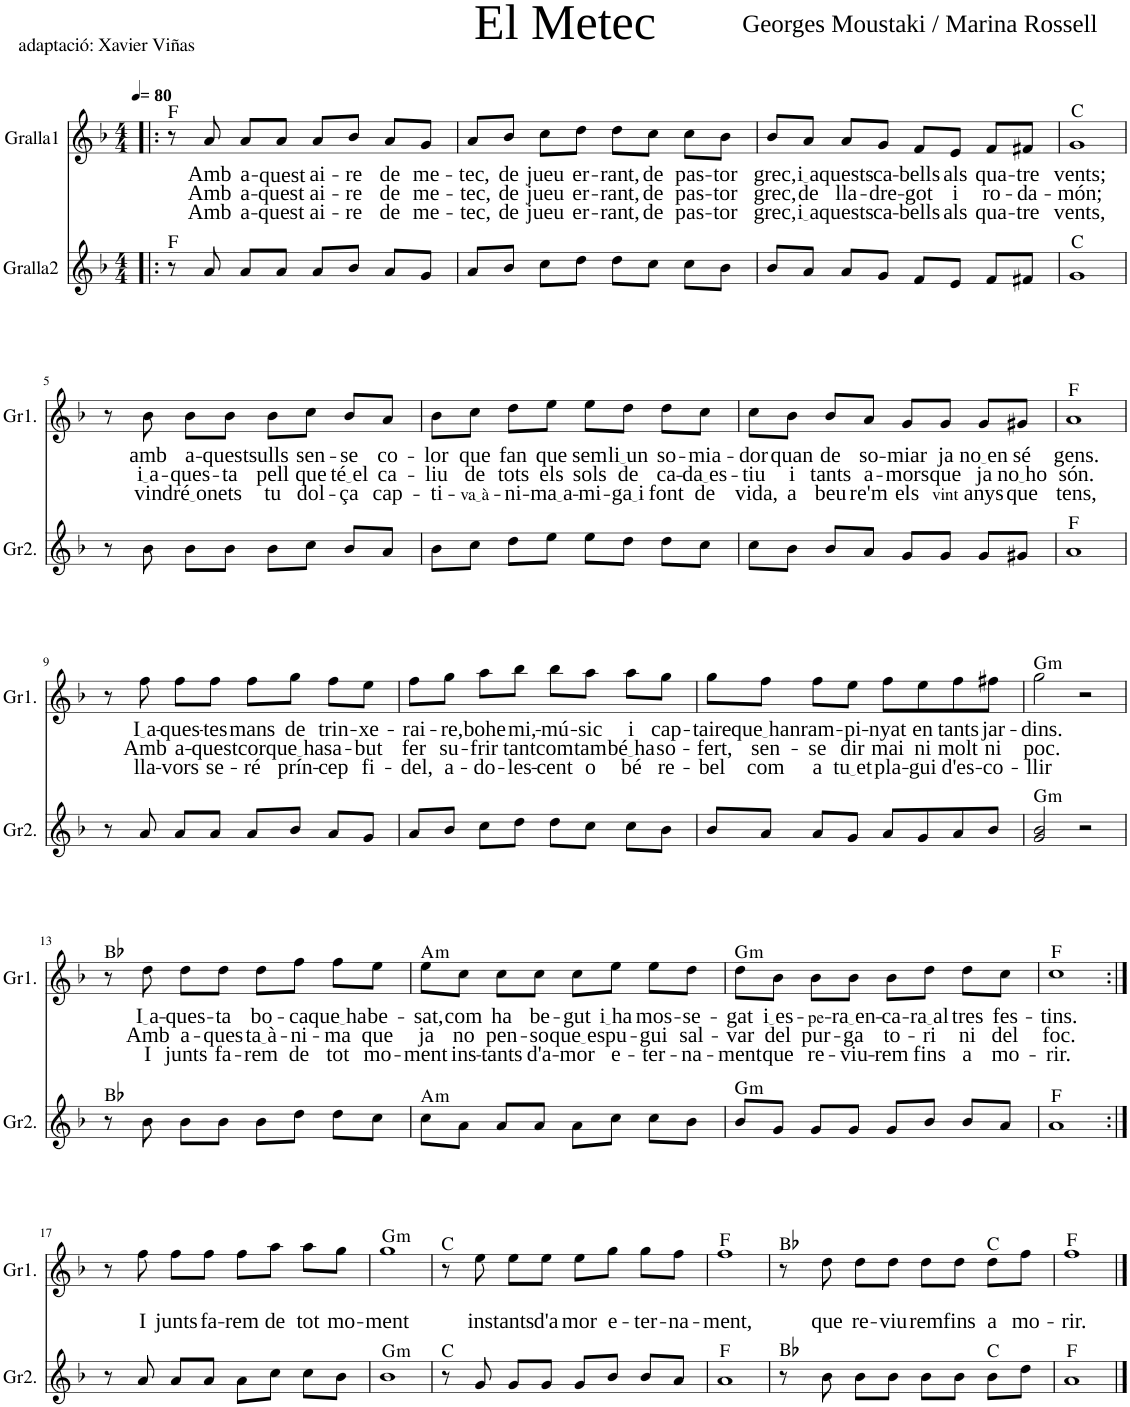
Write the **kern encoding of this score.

**kern	**harte	**kern	**text	**text	**text	**harte
*part2	*part2	*part1	*part1	*part1	*part1	*part1
*staff2	*	*staff1	*staff1	*staff1	*staff1	*
*I"Gralla2	*	*I"Gralla1	*	*	*	*
*I'Gr2.	*	*I'Gr1.	*	*	*	*
*clefG2	*	*clefG2	*	*	*	*
*k[b-]	*	*k[b-]	*	*	*	*
*M4/4	*	*M4/4	*	*	*	*
*MM80	*	*MM80	*	*	*	*
=1!|:	=1!|:	=1!|:	=1!|:	=1!|:	=1!|:	=1!|:
8r	F:maj	8r	.	.	.	F:maj
!	!	!	!LO:LY:b	!LO:LY:b	!LO:LY:b	!
8a/	.	8a/	Amb	Amb	Amb	.
!	!	!	!LO:LY:b	!LO:LY:b	!LO:LY:b	!
8a/L	.	8a/L	a-	a-	a-	.
!	!	!	!LO:LY:b	!LO:LY:b	!LO:LY:b	!
8a/J	.	8a/J	-quest	-quest	-quest	.
!	!	!	!LO:LY:b	!LO:LY:b	!LO:LY:b	!
8a/L	.	8a/L	ai-	ai-	ai-	.
!	!	!	!LO:LY:b	!LO:LY:b	!LO:LY:b	!
8b-/J	.	8b-/J	-re	-re	-re	.
!	!	!	!LO:LY:b	!LO:LY:b	!LO:LY:b	!
8a/L	.	8a/L	de	de	de	.
!	!	!	!LO:LY:b	!LO:LY:b	!LO:LY:b	!
8g/J	.	8g/J	me-	me-	me-	.
=2	=2	=2	=2	=2	=2	=2
!	!	!	!LO:LY:b	!LO:LY:b	!LO:LY:b	!
8a/L	.	8a/L	-tec,	-tec,	-tec,	.
!	!	!	!LO:LY:b	!LO:LY:b	!LO:LY:b	!
8b-/J	.	8b-/J	de	de	de	.
!	!	!	!LO:LY:b	!LO:LY:b	!LO:LY:b	!
8cc\L	.	8cc\L	jueu	jueu	jueu	.
!	!	!	!LO:LY:b	!LO:LY:b	!LO:LY:b	!
8dd\J	.	8dd\J	er-	er-	er-	.
!	!	!	!LO:LY:b	!LO:LY:b	!LO:LY:b	!
8dd\L	.	8dd\L	-rant,	-rant,	-rant,	.
!	!	!	!LO:LY:b	!LO:LY:b	!LO:LY:b	!
8cc\J	.	8cc\J	de	de	de	.
!	!	!	!LO:LY:b	!LO:LY:b	!LO:LY:b	!
8cc\L	.	8cc\L	pas-	pas-	pas-	.
!	!	!	!LO:LY:b	!LO:LY:b	!LO:LY:b	!
8b-\J	.	8b-\J	-tor	-tor	-tor	.
=3	=3	=3	=3	=3	=3	=3
!	!	!	!LO:LY:b	!LO:LY:b	!LO:LY:b	!
8b-/L	.	8b-/L	grec,	grec,	grec,	.
!	!	!	!LO:LY:b	!LO:LY:b	!LO:LY:b	!
8a/J	.	8a/J	i a	de	i a	.
!	!	!	!LO:LY:b	!LO:LY:b	!LO:LY:b	!
8a/L	.	8a/L	-quests	lla-	-quests	.
!	!	!	!LO:LY:b	!LO:LY:b	!LO:LY:b	!
8g/J	.	8g/J	ca-	-dre-	ca-	.
!	!	!	!LO:LY:b	!LO:LY:b	!LO:LY:b	!
8f/L	.	8f/L	-bells	-got	-bells	.
!	!	!	!LO:LY:b	!LO:LY:b	!LO:LY:b	!
8e/J	.	8e/J	als	i	als	.
!	!	!	!LO:LY:b	!LO:LY:b	!LO:LY:b	!
8f/L	.	8f/L	qua-	ro-	qua-	.
!	!	!	!LO:LY:b	!LO:LY:b	!LO:LY:b	!
8f#X/J	.	8f#X/J	-tre	-da-	-tre	.
=4	=4	=4	=4	=4	=4	=4
!	!	!	!LO:LY:b	!LO:LY:b	!LO:LY:b	!
1g	C:maj	1g	vents;	-món;	vents,	C:maj
!!LO:LB:g=z
=5	=5	=5	=5	=5	=5	=5
8r	.	8r	.	.	.	.
!	!	!	!LO:LY:b	!LO:LY:b	!LO:LY:b	!
8b-\	.	8b-\	amb	i a	vin-	.
!	!	!	!LO:LY:b	!LO:LY:b	!LO:LY:b	!
8b-\L	.	8b-\L	a-	-ques-	dré on	.
!	!	!	!LO:LY:b	!LO:LY:b	!LO:LY:b	!
8b-\J	.	8b-\J	-quests	-ta	ets	.
!	!	!	!LO:LY:b	!LO:LY:b	!LO:LY:b	!
8b-\L	.	8b-\L	ulls	pell	tu	.
!	!	!	!LO:LY:b	!LO:LY:b	!LO:LY:b	!
8cc\J	.	8cc\J	sen-	que	dol-	.
!	!	!	!LO:LY:b	!LO:LY:b	!LO:LY:b	!
8b-/L	.	8b-/L	-se	té el	-ça	.
!	!	!	!LO:LY:b	!LO:LY:b	!LO:LY:b	!
8a/J	.	8a/J	co-	ca-	cap-	.
=6	=6	=6	=6	=6	=6	=6
!	!	!	!LO:LY:b	!LO:LY:b	!LO:LY:b	!
8b-\L	.	8b-\L	-lor	-liu	-ti-	.
!	!	!	!LO:LY:b	!LO:LY:b	!LO:LY:b	!
8cc\J	.	8cc\J	que	de	va à	.
!	!	!	!LO:LY:b	!LO:LY:b	!LO:LY:b	!
8dd\L	.	8dd\L	fan	tots	-ni-	.
!	!	!	!LO:LY:b	!LO:LY:b	!LO:LY:b	!
8ee\J	.	8ee\J	que	els	ma a	.
!	!	!	!LO:LY:b	!LO:LY:b	!LO:LY:b	!
8ee\L	.	8ee\L	sem-	sols	-mi-	.
!	!	!	!LO:LY:b	!LO:LY:b	!LO:LY:b	!
8dd\J	.	8dd\J	li un	de	ga i	.
!	!	!	!LO:LY:b	!LO:LY:b	!LO:LY:b	!
8dd\L	.	8dd\L	so-	ca-	font	.
!	!	!	!LO:LY:b	!LO:LY:b	!LO:LY:b	!
8cc\J	.	8cc\J	-mia-	da es	de	.
=7	=7	=7	=7	=7	=7	=7
!	!	!	!LO:LY:b	!LO:LY:b	!LO:LY:b	!
8cc\L	.	8cc\L	-dor	-tiu	vida,	.
!	!	!	!LO:LY:b	!LO:LY:b	!LO:LY:b	!
8b-\J	.	8b-\J	quan	i	a	.
!	!	!	!LO:LY:b	!LO:LY:b	!LO:LY:b	!
8b-/L	.	8b-/L	de	tants	beu-	.
!	!	!	!LO:LY:b	!LO:LY:b	!LO:LY:b	!
8a/J	.	8a/J	so-	a-	-re'm	.
!	!	!	!LO:LY:b	!LO:LY:b	!LO:LY:b	!
8g/L	.	8g/L	-miar	-mors	els	.
!	!	!	!LO:LY:b	!LO:LY:b	!LO:LY:b	!
8g/J	.	8g/J	ja	que	vint	.
!	!	!	!LO:LY:b	!LO:LY:b	!LO:LY:b	!
8g/L	.	8g/L	no en	ja	anys	.
!	!	!	!LO:LY:b	!LO:LY:b	!LO:LY:b	!
8g#X/J	.	8g#X/J	sé	no ho	que	.
=8	=8	=8	=8	=8	=8	=8
!	!	!	!LO:LY:b	!LO:LY:b	!LO:LY:b	!
1a	F:maj	1a	gens.	són.	tens,	F:maj
!!LO:LB:g=z
=9	=9	=9	=9	=9	=9	=9
8r	.	8r	.	.	.	.
!	!	!	!LO:LY:b	!LO:LY:b	!LO:LY:b	!
8a/	.	8ff\	I a	Amb	lla-	.
!	!	!	!LO:LY:b	!LO:LY:b	!LO:LY:b	!
8a/L	.	8ff\L	-ques-	a-	-vors	.
!	!	!	!LO:LY:b	!LO:LY:b	!LO:LY:b	!
8a/J	.	8ff\J	-tes	-quest	se-	.
!	!	!	!LO:LY:b	!LO:LY:b	!LO:LY:b	!
8a/L	.	8ff\L	mans	cor	-ré	.
!	!	!	!LO:LY:b	!LO:LY:b	!LO:LY:b	!
8b-/J	.	8gg\J	de	que ha	prín-	.
!	!	!	!LO:LY:b	!LO:LY:b	!LO:LY:b	!
8a/L	.	8ff\L	trin-	sa-	-cep	.
!	!	!	!LO:LY:b	!LO:LY:b	!LO:LY:b	!
8g/J	.	8ee\J	-xe-	-but	fi-	.
=10	=10	=10	=10	=10	=10	=10
!	!	!	!LO:LY:b	!LO:LY:b	!LO:LY:b	!
8a/L	.	8ff\L	-rai-	fer	-del,	.
!	!	!	!LO:LY:b	!LO:LY:b	!LO:LY:b	!
8b-/J	.	8gg\J	-re,	su-	a-	.
!	!	!	!LO:LY:b	!LO:LY:b	!LO:LY:b	!
8cc\L	.	8aa\L	bohe-	-frir	-do-	.
!	!	!	!LO:LY:b	!LO:LY:b	!LO:LY:b	!
8dd\J	.	8bb-\J	-mi,-	tant	-les-	.
!	!	!	!LO:LY:b	!LO:LY:b	!LO:LY:b	!
8dd\L	.	8bb-\L	-mú-	com	-cent	.
!	!	!	!LO:LY:b	!LO:LY:b	!LO:LY:b	!
8cc\J	.	8aa\J	-sic	tam-	o	.
!	!	!	!LO:LY:b	!LO:LY:b	!LO:LY:b	!
8cc\L	.	8aa\L	i	bé ha	bé	.
!	!	!	!LO:LY:b	!LO:LY:b	!LO:LY:b	!
8b-\J	.	8gg\J	cap-	so-	re-	.
=11	=11	=11	=11	=11	=11	=11
!	!	!	!LO:LY:b	!LO:LY:b	!LO:LY:b	!
8b-/L	.	8gg\L	-taire	-fert,	-bel	.
!	!	!	!LO:LY:b	!LO:LY:b	!LO:LY:b	!
8a/J	.	8ff\J	que han	sen-	com	.
!	!	!	!LO:LY:b	!LO:LY:b	!LO:LY:b	!
8a/L	.	8ff\L	ram-	-se	a	.
!	!	!	!LO:LY:b	!LO:LY:b	!LO:LY:b	!
8g/J	.	8ee\J	-pi-	dir	tu et	.
!	!	!	!LO:LY:b	!LO:LY:b	!LO:LY:b	!
8a/L	.	8ff\L	-nyat	mai	pla-	.
!	!	!	!LO:LY:b	!LO:LY:b	!LO:LY:b	!
8g/	.	8ee\	en	ni	-gui	.
!	!	!	!LO:LY:b	!LO:LY:b	!LO:LY:b	!
8a/	.	8ff\	tants	molt	d'es-	.
!	!	!	!LO:LY:b	!LO:LY:b	!LO:LY:b	!
8b-/J	.	8ff#X\J	jar-	ni	-co-	.
=12	=12	=12	=12	=12	=12	=12
!	!LO:H:kt=m	!	!LO:LY:b	!LO:LY:b	!LO:LY:b	!LO:H:kt=m
2g/ 2b-/	G:min	2gg\	-dins.	poc.	-llir	G:min
2r	.	2r	.	.	.	.
!!LO:LB:g=z
=13	=13	=13	=13	=13	=13	=13
8r	Bb:maj	8r	.	.	.	Bb:maj
!	!	!	!LO:LY:b	!LO:LY:b	!LO:LY:b	!
8b-\	.	8dd\	I a	Amb	I	.
!	!	!	!LO:LY:b	!LO:LY:b	!LO:LY:b	!
8b-\L	.	8dd\L	-ques-	a-	junts	.
!	!	!	!LO:LY:b	!LO:LY:b	!LO:LY:b	!
8b-\J	.	8dd\J	-ta	-ques-	fa-	.
!	!	!	!LO:LY:b	!LO:LY:b	!LO:LY:b	!
8b-\L	.	8dd\L	bo-	ta à	-rem	.
!	!	!	!LO:LY:b	!LO:LY:b	!LO:LY:b	!
8dd\J	.	8ff\J	-ca	-ni-	de	.
!	!	!	!LO:LY:b	!LO:LY:b	!LO:LY:b	!
8dd\L	.	8ff\L	que ha	-ma	tot	.
!	!	!	!LO:LY:b	!LO:LY:b	!LO:LY:b	!
8cc\J	.	8ee\J	be-	que	mo-	.
=14	=14	=14	=14	=14	=14	=14
!	!LO:H:kt=m	!	!LO:LY:b	!LO:LY:b	!LO:LY:b	!LO:H:kt=m
8cc\L	A:min	8ee\L	-sat,	ja	-ment	A:min
!	!	!	!LO:LY:b	!LO:LY:b	!LO:LY:b	!
8a\J	.	8cc\J	com	no	ins-	.
!	!	!	!LO:LY:b	!LO:LY:b	!LO:LY:b	!
8a/L	.	8cc\L	ha	pen-	-tants	.
!	!	!	!LO:LY:b	!LO:LY:b	!LO:LY:b	!
8a/J	.	8cc\J	be-	-so	d'a-	.
!	!	!	!LO:LY:b	!LO:LY:b	!LO:LY:b	!
8a\L	.	8cc\L	-gut	que es	-mor	.
!	!	!	!LO:LY:b	!LO:LY:b	!LO:LY:b	!
8cc\J	.	8ee\J	i ha	pu-	e-	.
!	!	!	!LO:LY:b	!LO:LY:b	!LO:LY:b	!
8cc\L	.	8ee\L	mos-	-gui	-ter-	.
!	!	!	!LO:LY:b	!LO:LY:b	!LO:LY:b	!
8b-\J	.	8dd\J	-se-	sal-	-na-	.
=15	=15	=15	=15	=15	=15	=15
!	!LO:H:kt=m	!	!LO:LY:b	!LO:LY:b	!LO:LY:b	!LO:H:kt=m
8b-/L	G:min	8dd\L	-gat	-var	-ment	G:min
!	!	!	!LO:LY:b	!LO:LY:b	!LO:LY:b	!
8g/J	.	8b-\J	i es	del	que	.
!	!	!	!LO:LY:b	!LO:LY:b	!LO:LY:b	!
8g/L	.	8b-\L	-pe-	pur-	re-	.
!	!	!	!LO:LY:b	!LO:LY:b	!LO:LY:b	!
8g/J	.	8b-\J	ra en	-ga	-viu-	.
!	!	!	!LO:LY:b	!LO:LY:b	!LO:LY:b	!
8g/L	.	8b-\L	-ca-	to-	-rem	.
!	!	!	!LO:LY:b	!LO:LY:b	!LO:LY:b	!
8b-/J	.	8dd\J	ra al	-ri	fins	.
!	!	!	!LO:LY:b	!LO:LY:b	!LO:LY:b	!
8b-/L	.	8dd\L	-tres	ni	a	.
!	!	!	!LO:LY:b	!LO:LY:b	!LO:LY:b	!
8a/J	.	8cc\J	fes-	del	mo-	.
=16	=16	=16	=16	=16	=16	=16
!	!	!	!LO:LY:b	!LO:LY:b	!LO:LY:b	!
1a	F:maj	1cc	-tins.	foc.	-rir.	F:maj
!!LO:LB:g=z
=17:|!	=17:|!	=17:|!	=17:|!	=17:|!	=17:|!	=17:|!
8r	.	8r	.	.	.	.
!	!	!	!	!LO:LY:b	!	!
8a/	.	8ff\	.	I	.	.
!	!	!	!	!LO:LY:b	!	!
8a/L	.	8ff\L	.	junts	.	.
!	!	!	!	!LO:LY:b	!	!
8a/J	.	8ff\J	.	fa-	.	.
!	!	!	!	!LO:LY:b	!	!
8a\L	.	8ff\L	.	-rem	.	.
!	!	!	!	!LO:LY:b	!	!
8cc\J	.	8aa\J	.	de	.	.
!	!	!	!	!LO:LY:b	!	!
8cc\L	.	8aa\L	.	tot	.	.
!	!	!	!	!LO:LY:b	!	!
8b-\J	.	8gg\J	.	mo-	.	.
=18	=18	=18	=18	=18	=18	=18
!	!LO:H:kt=m	!	!	!LO:LY:b	!	!LO:H:kt=m
1b-	G:min	1gg	.	-ment	.	G:min
=19	=19	=19	=19	=19	=19	=19
8r	C:maj	8r	.	.	.	C:maj
!	!	!	!	!LO:LY:b	!	!
8g/	.	8ee\	.	ins-	.	.
!	!	!	!	!LO:LY:b	!	!
8g/L	.	8ee\L	.	-tants	.	.
!	!	!	!	!LO:LY:b	!	!
8g/J	.	8ee\J	.	d'a-	.	.
!	!	!	!	!LO:LY:b	!	!
8g/L	.	8ee\L	.	-mor	.	.
!	!	!	!	!LO:LY:b	!	!
8b-/J	.	8gg\J	.	e-	.	.
!	!	!	!	!LO:LY:b	!	!
8b-/L	.	8gg\L	.	-ter-	.	.
!	!	!	!	!LO:LY:b	!	!
8a/J	.	8ff\J	.	-na-	.	.
=20	=20	=20	=20	=20	=20	=20
!	!	!	!	!LO:LY:b	!	!
1a	F:maj	1ff	.	-ment,	.	F:maj
=21	=21	=21	=21	=21	=21	=21
8r	Bb:maj	8r	.	.	.	Bb:maj
!	!	!	!	!LO:LY:b	!	!
8b-\	.	8dd\	.	que	.	.
!	!	!	!	!LO:LY:b	!	!
8b-\L	.	8dd\L	.	re-	.	.
!	!	!	!	!LO:LY:b	!	!
8b-\J	.	8dd\J	.	-viu-	.	.
!	!	!	!	!LO:LY:b	!	!
8b-\L	.	8dd\L	.	-rem	.	.
!	!	!	!	!LO:LY:b	!	!
8b-\J	.	8dd\J	.	fins	.	.
!	!	!	!	!LO:LY:b	!	!
8b-\L	C:maj	8dd\L	.	a	.	C:maj
!	!	!	!	!LO:LY:b	!	!
8dd\J	.	8ff\J	.	mo-	.	.
=22	=22	=22	=22	=22	=22	=22
!	!	!	!	!LO:LY:b	!	!
1a	F:maj	1ff	.	-rir.	.	F:maj
==	==	==	==	==	==	==
*-	*-	*-	*-	*-	*-	*-
